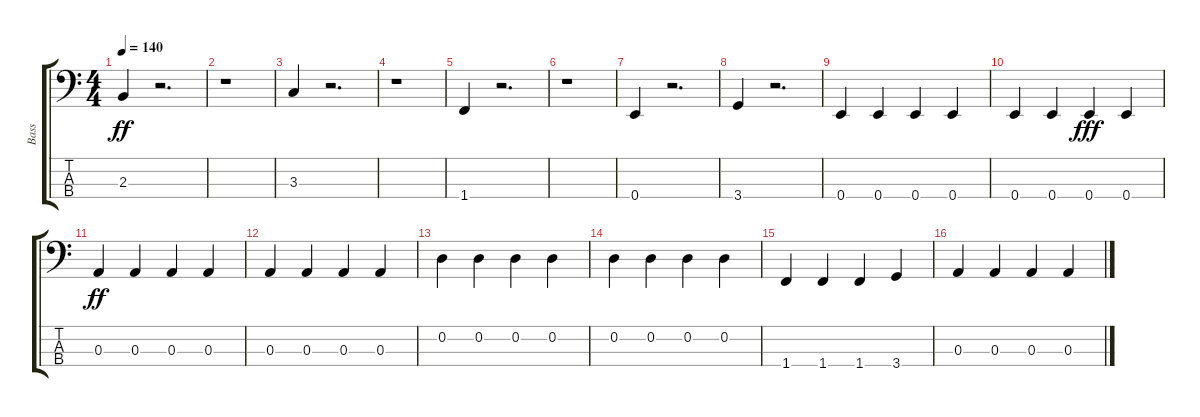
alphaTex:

\track ("Bass" "Bass") {instrument electricbassfinger}
\staff {score tabs}
\tuning (G2 D2 A1 E1) {hide}
\ts (4 4)
\tempo 140
\clef f4
\ks c
2.3.4{dy ff} r.2{d} |
r.1 |
3.3.4 r.2{d} |
r.1 |
1.4.4 r.2{d} |
r.1 |
0.4.4 r.2{d} |
3.4.4 r.2{d} |
0.4.4 0.4.4 0.4.4 0.4.4 |
0.4.4 0.4.4 0.4.4{dy fff} 0.4.4 |
0.3.4{dy ff} 0.3.4 0.3.4 0.3.4 |
0.3.4 0.3.4 0.3.4 0.3.4 |
0.2.4 0.2.4 0.2.4 0.2.4 |
0.2.4 0.2.4 0.2.4 0.2.4 |
1.4.4 1.4.4 1.4.4 3.4.4 |
0.3.4 0.3.4 0.3.4 0.3.4
